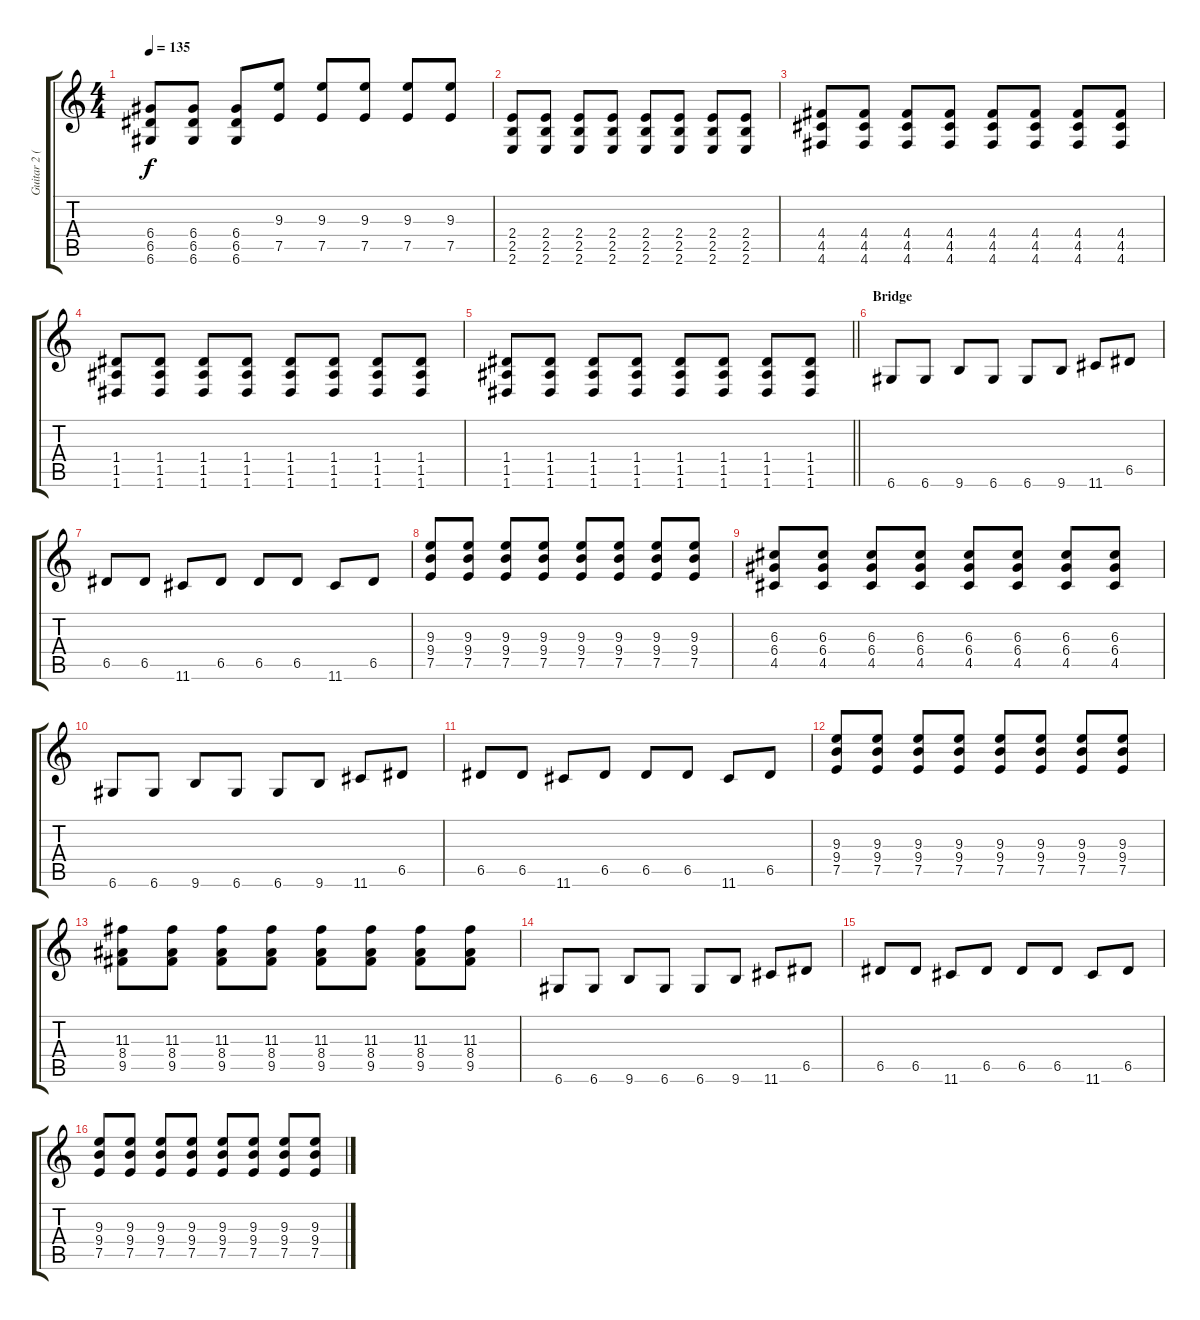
\track ("Guitar 2 (Billy Martin)" "Guitar 2 (") {instrument distortionguitar}
\staff {score tabs}
\tuning (E4 B3 G3 D3 A2 D2) {hide}
\ts (4 4)
\tempo 135
\clef g2
\ks c
(6.4 6.5 6.6).8{dy f} (6.4 6.5 6.6).8 (6.4 6.5 6.6).8 (9.3 7.5).8 (9.3 7.5).8 (9.3 7.5).8 (9.3 7.5).8 (9.3 7.5).8 |
(2.4 2.5 2.6).8 (2.4 2.5 2.6).8 (2.4 2.5 2.6).8 (2.4 2.5 2.6).8 (2.4 2.5 2.6).8 (2.4 2.5 2.6).8 (2.4 2.5 2.6).8 (2.4 2.5 2.6).8 |
(4.4 4.5 4.6).8 (4.4 4.5 4.6).8 (4.4 4.5 4.6).8 (4.4 4.5 4.6).8 (4.4 4.5 4.6).8 (4.4 4.5 4.6).8 (4.4 4.5 4.6).8 (4.4 4.5 4.6).8 |
(1.4 1.5 1.6).8 (1.4 1.5 1.6).8 (1.4 1.5 1.6).8 (1.4 1.5 1.6).8 (1.4 1.5 1.6).8 (1.4 1.5 1.6).8 (1.4 1.5 1.6).8 (1.4 1.5 1.6).8 |
\barLineRight lightlight
(1.4 1.5 1.6).8 (1.4 1.5 1.6).8 (1.4 1.5 1.6).8 (1.4 1.5 1.6).8 (1.4 1.5 1.6).8 (1.4 1.5 1.6).8 (1.4 1.5 1.6).8 (1.4 1.5 1.6).8 |
\section ("" "Bridge")
6.6.8 6.6.8 9.6.8 6.6.8 6.6.8 9.6.8 11.6.8 6.5.8 |
6.5.8 6.5.8 11.6.8 6.5.8 6.5.8 6.5.8 11.6.8 6.5.8 |
(9.3 9.4 7.5).8 (9.3 9.4 7.5).8 (9.3 9.4 7.5).8 (9.3 9.4 7.5).8 (9.3 9.4 7.5).8 (9.3 9.4 7.5).8 (9.3 9.4 7.5).8 (9.3 9.4 7.5).8 |
(6.3 6.4 4.5).8 (6.3 6.4 4.5).8 (6.3 6.4 4.5).8 (6.3 6.4 4.5).8 (6.3 6.4 4.5).8 (6.3 6.4 4.5).8 (6.3 6.4 4.5).8 (6.3 6.4 4.5).8 |
6.6.8 6.6.8 9.6.8 6.6.8 6.6.8 9.6.8 11.6.8 6.5.8 |
6.5.8 6.5.8 11.6.8 6.5.8 6.5.8 6.5.8 11.6.8 6.5.8 |
(9.3 9.4 7.5).8 (9.3 9.4 7.5).8 (9.3 9.4 7.5).8 (9.3 9.4 7.5).8 (9.3 9.4 7.5).8 (9.3 9.4 7.5).8 (9.3 9.4 7.5).8 (9.3 9.4 7.5).8 |
(11.3 8.4 9.5).8 (11.3 8.4 9.5).8 (11.3 8.4 9.5).8 (11.3 8.4 9.5).8 (11.3 8.4 9.5).8 (11.3 8.4 9.5).8 (11.3 8.4 9.5).8 (11.3 8.4 9.5).8 |
6.6.8 6.6.8 9.6.8 6.6.8 6.6.8 9.6.8 11.6.8 6.5.8 |
6.5.8 6.5.8 11.6.8 6.5.8 6.5.8 6.5.8 11.6.8 6.5.8 |
(9.3 9.4 7.5).8 (9.3 9.4 7.5).8 (9.3 9.4 7.5).8 (9.3 9.4 7.5).8 (9.3 9.4 7.5).8 (9.3 9.4 7.5).8 (9.3 9.4 7.5).8 (9.3 9.4 7.5).8
